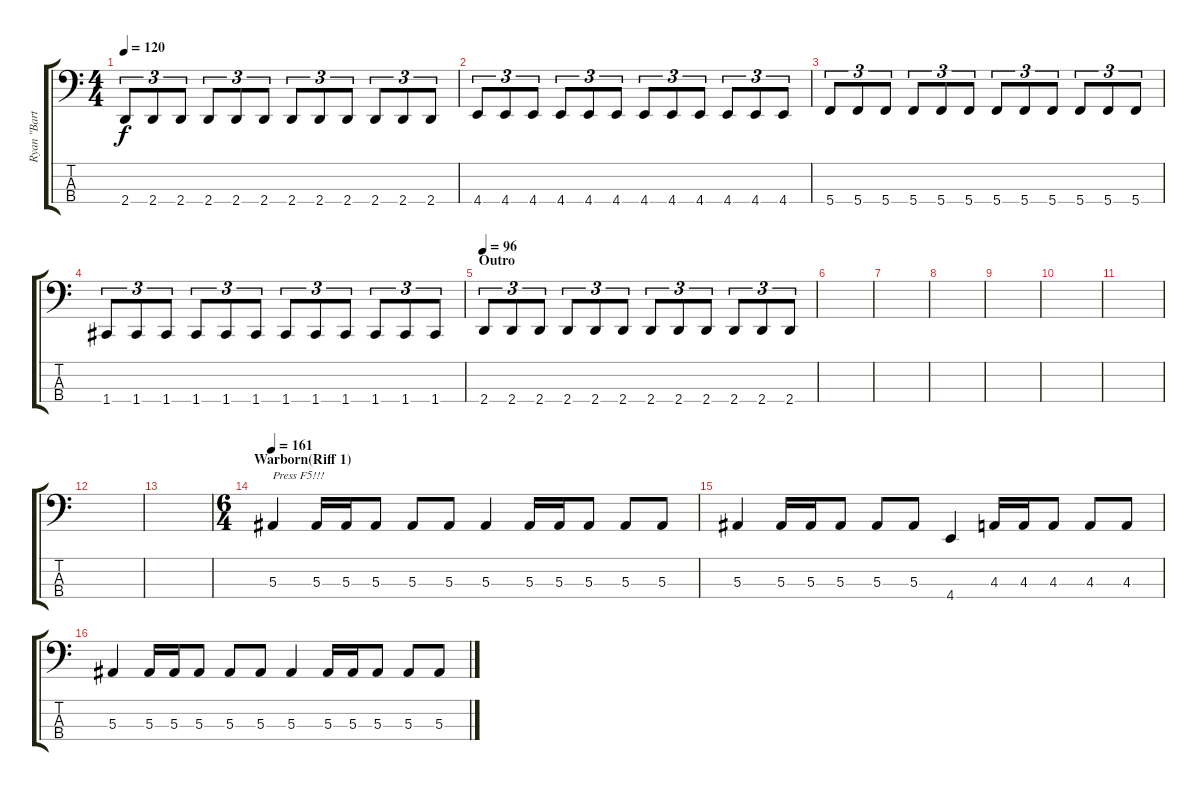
\track ("Ryan \"Bart\" Willams (Bass)" "Ryan \"Bart") {instrument electricbassfinger}
\staff {score tabs}
\tuning (Eb2 Bb1 F1 C1) {hide}
\ts (4 4)
\tempo 120
\clef f4
\ks c
2.4.8{tu (3 2) dy f volume 4} 2.4.8{tu (3 2)} 2.4.8{tu (3 2)} 2.4.8{tu (3 2)} 2.4.8{tu (3 2)} 2.4.8{tu (3 2)} 2.4.8{tu (3 2)} 2.4.8{tu (3 2)} 2.4.8{tu (3 2)} 2.4.8{tu (3 2)} 2.4.8{tu (3 2)} 2.4.8{tu (3 2)} |
4.4.8{tu (3 2) volume 3} 4.4.8{tu (3 2)} 4.4.8{tu (3 2)} 4.4.8{tu (3 2)} 4.4.8{tu (3 2)} 4.4.8{tu (3 2)} 4.4.8{tu (3 2)} 4.4.8{tu (3 2)} 4.4.8{tu (3 2)} 4.4.8{tu (3 2)} 4.4.8{tu (3 2)} 4.4.8{tu (3 2)} |
5.4.8{tu (3 2)} 5.4.8{tu (3 2)} 5.4.8{tu (3 2)} 5.4.8{tu (3 2)} 5.4.8{tu (3 2)} 5.4.8{tu (3 2)} 5.4.8{tu (3 2)} 5.4.8{tu (3 2)} 5.4.8{tu (3 2)} 5.4.8{tu (3 2)} 5.4.8{tu (3 2)} 5.4.8{tu (3 2)} |
1.4.8{tu (3 2)} 1.4.8{tu (3 2)} 1.4.8{tu (3 2)} 1.4.8{tu (3 2)} 1.4.8{tu (3 2)} 1.4.8{tu (3 2)} 1.4.8{tu (3 2)} 1.4.8{tu (3 2)} 1.4.8{tu (3 2)} 1.4.8{tu (3 2)} 1.4.8{tu (3 2)} 1.4.8{tu (3 2)} |
\section ("" "Outro")
\tempo 96
2.4.8{tu (3 2) volume 2} 2.4.8{tu (3 2)} 2.4.8{tu (3 2)} 2.4.8{tu (3 2)} 2.4.8{tu (3 2)} 2.4.8{tu (3 2)} 2.4.8{tu (3 2)} 2.4.8{tu (3 2)} 2.4.8{tu (3 2)} 2.4.8{tu (3 2)} 2.4.8{tu (3 2)} 2.4.8{tu (3 2)} |
|
|
|
|
|
|
|
|
\ts (6 4)
\section ("" "Warborn(Riff 1)")
\tempo 161
5.3.4{txt "Press F5!!!" volume 11} 5.3.16 5.3.16 5.3.8 5.3.8 5.3.8 5.3.4 5.3.16 5.3.16 5.3.8 5.3.8 5.3.8 |
5.3.4 5.3.16 5.3.16 5.3.8 5.3.8 5.3.8 4.4.4 4.3.16 4.3.16 4.3.8 4.3.8 4.3.8 |
5.3.4 5.3.16 5.3.16 5.3.8 5.3.8 5.3.8 5.3.4 5.3.16 5.3.16 5.3.8 5.3.8 5.3.8
